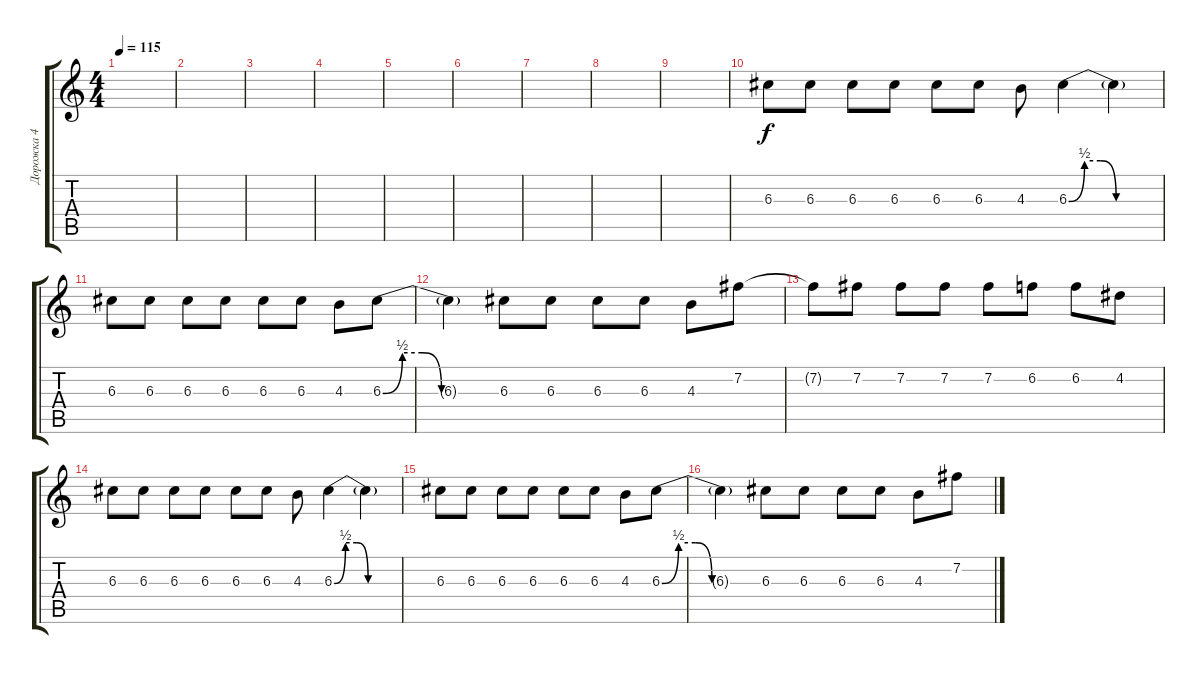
\track ("Дорожка 4" "Дорожка 4") {instrument distortionguitar}
\staff {score tabs}
\tuning (E4 B3 G3 D3 A2 E2) {hide}
\ts (4 4)
\tempo 115
\clef g2
\ks c
|
|
|
|
|
|
|
|
|
6.3{be (hold 0 0 60 0)}.8 6.3.8 6.3.8 6.3.8 6.3.8 6.3.8 4.3.8 6.3{be (custom 0 0 10 2 20 2 30 0 60 0)}.4 6.3{t}.4 |
6.3.8 6.3.8 6.3.8 6.3.8 6.3.8 6.3.8 4.3.8 6.3{be (custom 0 0 10 2 20 2 30 0 60 0)}.8 |
6.3{t}.4 6.3.8 6.3.8 6.3.8 6.3.8 4.3.8 7.2.8 |
7.2{t}.8 7.2.8 7.2.8 7.2.8 7.2.8 6.2.8 6.2.8 4.2.8 |
6.3{be (hold 0 0 60 0)}.8 6.3.8 6.3.8 6.3.8 6.3.8 6.3.8 4.3.8 6.3{be (custom 0 0 10 2 20 2 30 0 60 0)}.4 6.3{t}.4 |
6.3.8 6.3.8 6.3.8 6.3.8 6.3.8 6.3.8 4.3.8 6.3{be (custom 0 0 10 2 20 2 30 0 60 0)}.8 |
6.3{t}.4 6.3.8 6.3.8 6.3.8 6.3.8 4.3.8 7.2.8
